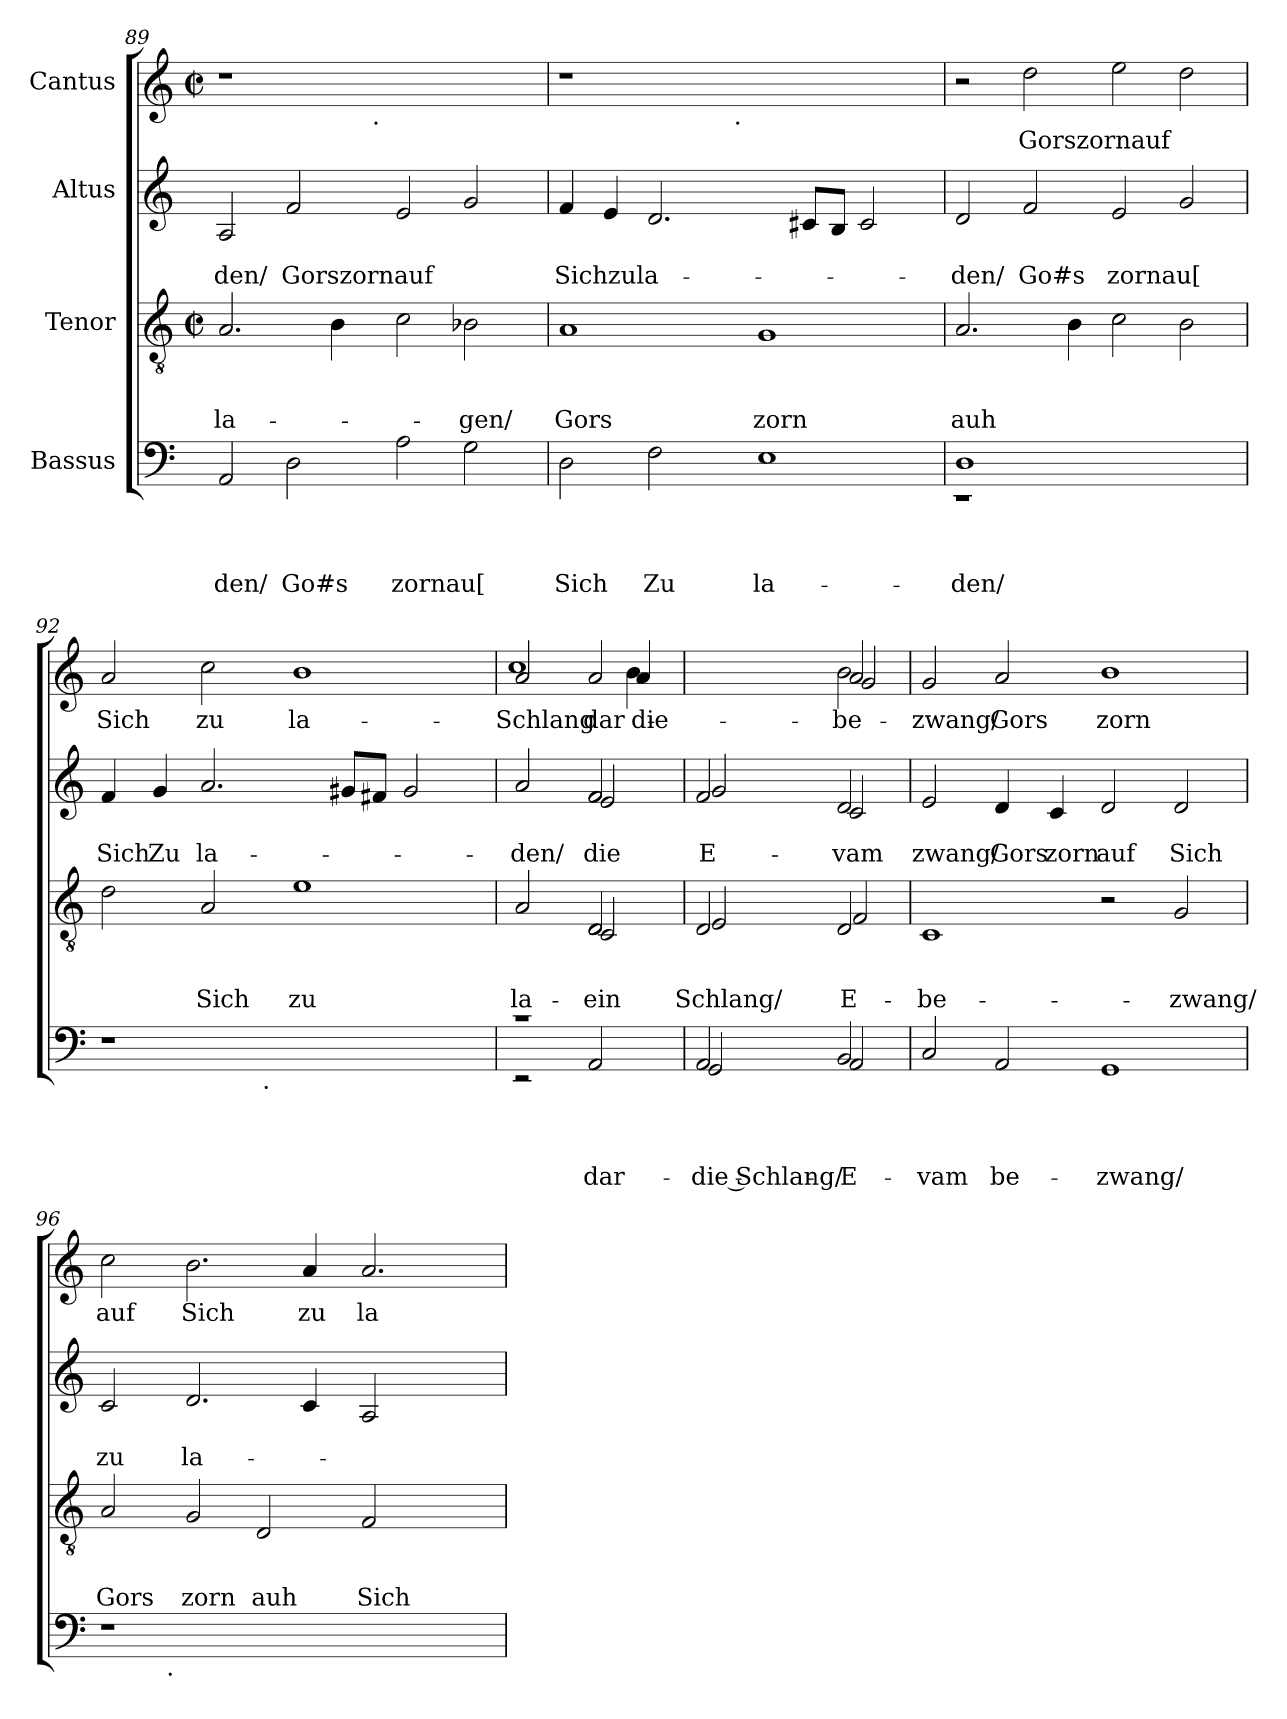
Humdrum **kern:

**kern	**text	**text	**text	**text	**kern	**text	**text	**text	**kern	**text	**text	**kern	**text
*part4	*part4	*part4	*part4	*part4	*part3	*part3	*part3	*part3	*part2	*part2	*part2	*part1	*part1
*staff4	*staff4	*staff4	*staff4	*staff4	*staff3	*staff3	*staff3	*staff3	*staff2	*staff2	*staff2	*staff1	*staff1
*I"Bassus	*	*	*	*	*I"Tenor	*	*	*	*I"Altus	*	*	*I"Cantus	*
*clefF4	*	*	*	*	*clefGv2	*	*	*	*clefG2	*	*	*clefG2	*
*k[]	*	*	*	*	*k[]	*	*	*	*k[]	*	*	*k[]	*
*C:	*	*	*	*	*C:	*	*	*	*C:	*	*	*C:	*
*	*	*	*	*	*M2/2	*	*	*	*	*	*	*M2/2	*
*	*	*	*	*	*met(c|)	*	*	*	*	*	*	*met(c|)	*
=89	=89	=89	=89	=89	=89	=89	=89	=89	=89	=89	=89	=89	=89
!	!	!	!	!LO:LY:b	!	!	!	!LO:LY:b	!	!	!LO:LY:b	!	!
*	*	*	*	*	*	*	*	*	*	*	*	*^	*
2AA/	.	.	.	-den/	2.A/	.	.	la-	2A/	.	-den/	1r	2ryy	.
!	!	!	!	!LO:LY:b	!	!	!	!	!	!	!LO:LY:b	!	!	!
2D\	.	.	.	Go#s	.	.	.	.	2f/	.	Gorszornauf	.	4ryy	.
.	.	.	.	.	4B\	.	.	.	.	.	.	.	8ryy	.
.	.	.	.	.	.	.	.	.	.	.	.	.	32ryy	.
!	!	!	!	!	!	!	!	!	!	!	!	!	!LO:TX:b:t=.	!
.	.	.	.	.	.	.	.	.	.	.	.	.	1ryy	.
!	!	!	!	!LO:LY:b	!	!	!	!	!	!	!	!	!	!
2A\	.	.	.	zornau[	2c\	.	.	.	2e/	.	.	1ryy	.	.
!	!	!	!	!	!	!	!	!LO:LY:b	!	!	!	!	!	!
2G\	.	.	.	.	2B-X\	.	.	-gen/	2g/	.	.	.	.	.
.	.	.	.	.	.	.	.	.	.	.	.	.	16.ryy	.
=90	=90	=90	=90	=90	=90	=90	=90	=90	=90	=90	=90	=90	=90	=90
!	!	!	!	!LO:LY:b	!	!	!	!LO:LY:b	!	!	!LO:LY:b	!	!	!
2D\	.	.	.	Sich	1A	.	.	Gors	4f/	.	Sichzula-	1r	2ryy	.
.	.	.	.	.	.	.	.	.	4e/	.	.	.	.	.
!	!	!	!	!LO:LY:b	!	!	!	!	!	!	!	!	!	!
2F\	.	.	.	Zu	.	.	.	.	2.d/	.	.	.	4ryy	.
.	.	.	.	.	.	.	.	.	.	.	.	.	8ryy	.
.	.	.	.	.	.	.	.	.	.	.	.	.	32ryy	.
!	!	!	!	!	!	!	!	!	!	!	!	!	!LO:TX:b:t=.	!
.	.	.	.	.	.	.	.	.	.	.	.	.	1ryy	.
!	!	!	!	!LO:LY:b	!	!	!	!LO:LY:b	!	!	!	!	!	!
1E	.	.	.	la-	1G	.	.	zorn	.	.	.	1ryy	.	.
.	.	.	.	.	.	.	.	.	8c#X/L	.	.	.	.	.
.	.	.	.	.	.	.	.	.	8B/J	.	.	.	.	.
.	.	.	.	.	.	.	.	.	2c#/	.	.	.	.	.
.	.	.	.	.	.	.	.	.	.	.	.	.	16.ryy	.
=91	=91	=91	=91	=91	=91	=91	=91	=91	=91	=91	=91	=91	=91	=91
*^	*	*	*	*	*	*	*	*	*	*	*	*	*	*
!	!LO:N:vis=1	!	!	!	!LO:LY:b	!	!	!	!LO:LY:b	!	!	!LO:LY:b	!	!	!
*	*	*	*	*	*	*	*	*	*	*	*	*	*v	*v	*
1D	0rEE	.	.	.	-den/	2.A/	.	.	auh	2d/	.	-den/	2r	.
!	!	!	!	!	!	!	!	!	!	!	!	!LO:LY:b	!	!LO:LY:b
.	.	.	.	.	.	.	.	.	.	2f/	.	Go#s	2dd\	Gorszornauf
.	.	.	.	.	.	4B\	.	.	.	.	.	.	.	.
!	!	!	!	!	!	!	!	!	!	!	!	!LO:LY:b	!	!
1ryy	.	.	.	.	.	2c\	.	.	.	2e/	.	zornau[	2ee\	.
.	.	.	.	.	.	2B\	.	.	.	2g/	.	.	2dd\	.
!!LO:LB:g=z
=92	=92	=92	=92	=92	=92	=92	=92	=92	=92	=92	=92	=92	=92	=92
!	!	!	!	!	!	!	!	!	!	!	!	!LO:LY:b	!	!LO:LY:b
1r	2..ryy	.	.	.	.	2d\	.	.	.	4f/	.	Sich	2a/	Sich
!	!	!	!	!	!	!	!	!	!	!	!	!LO:LY:b	!	!
.	.	.	.	.	.	.	.	.	.	4g/	.	Zu	.	.
!	!	!	!	!	!	!	!	!	!LO:LY:b	!	!	!LO:LY:b	!	!LO:LY:b
.	.	.	.	.	.	2A/	.	.	Sich	2.a/	.	la-	2cc\	zu
!	!LO:TX:b:t=.	!	!	!	!	!	!	!	!	!	!	!	!	!
.	1ryy	.	.	.	.	.	.	.	.	.	.	.	.	.
!	!	!	!	!	!	!	!	!	!LO:LY:b	!	!	!	!	!LO:LY:b
1ryy	.	.	.	.	.	1e	.	.	zu	.	.	.	1b	la-
.	.	.	.	.	.	.	.	.	.	8g#X/L	.	.	.	.
.	.	.	.	.	.	.	.	.	.	8f#/J	.	.	.	.
.	.	.	.	.	.	.	.	.	.	2g#/	.	.	.	.
.	8ryy	.	.	.	.	.	.	.	.	.	.	.	.	.
=93	=93	=93	=93	=93	=93	=93	=93	=93	=93	=93	=93	=93	=93	=93
!	!	!	!	!	!	!	!	!	!LO:LY:b	!	!	!LO:LY:b	!	!LO:LY:b
*	*	*	*	*	*	*^	*	*	*	*^	*	*	*^	*
*	*	*	*	*	*	*	*^	*	*	*	*	*^	*	*	*	*^	*
*	*	*	*	*	*	*	*	*	*	*	*	*	*	*	*	*	*	*	*^	*
!	!	!	!	!	!	!	!	!	!	!	!	!	!	!	!	!	!	!	!	!	!LO:LY:b
1rc	2rEE	.	.	.	.	2A/	2ryy	2ryy	.	.	la-	2a/	2ryy	2ryy	.	-den/	2a/	2.ryy	2.ryy	1cc	Schlang
!	!	!	!	!	!LO:LY:b	!	!	!	!	!	!LO:LY:b	!	!	!	!	!	!	!	!	!	!
!	!	!	!	!	!	!	!	!	!	!	!LO:LY:b:rj	!	!	!	!	!	!	!	!	!	!
!	!	!	!	!	!	!	!	!	!	!	!LO:LY:b	!	!	!	!	!LO:LY:b	!	!	!	!	!
!	!	!	!	!	!	!	!	!	!	!	!	!	!	!	!	!LO:LY:b:rj	!	!	!	!	!
!	!	!	!	!	!	!	!	!	!	!	!	!	!	!	!	!LO:LY:b	!	!	!	!	!LO:LY:b
.	2AA/	.	.	.	dar-	2D/	2D/	2C/	.	.	-ein	2f/	2f/	2e/	.	die	2a/	.	.	.	dar-
!	!	!	!	!	!	!	!	!	!	!	!	!	!	!	!	!	!	!	!	!	!LO:LY:b:rj
!	!	!	!	!	!	!	!	!	!	!	!	!	!	!	!	!	!	!	!	!	!LO:LY:b
.	.	.	.	.	.	.	.	.	.	.	.	.	.	.	.	.	.	4a/	4b\	.	die
*	*	*	*	*	*	*v	*v	*v	*	*	*	*	*	*	*	*	*	*	*v	*v	*
*	*	*	*	*	*	*	*	*	*	*v	*v	*v	*	*	*	*	*	*
=94	=94	=94	=94	=94	=94	=94	=94	=94	=94	=94	=94	=94	=94	=94	=94	=94
!	!	!	!	!	!LO:LY:b	!	!	!	!	!	!	!	!	!	!	!
!	!	!	!	!	!LO:LY:b	!	!	!	!LO:LY:b	!	!	!	!	!	!	!
*	*	*	*	*	*	*^	*	*	*	*	*	*	*	*	*	*
!	!	!	!	!	!	!	!	!	!	!LO:LY:b	!	!	!LO:LY:b	!	!	!	!
*	*	*	*	*	*	*	*	*	*	*	*^	*	*	*	*	*	*
!	!	!	!	!	!	!	!	!	!	!	!	!	!	!LO:LY:b	!	!	!	!
2AA/	2GG/	.	.	.	-die Schlang/	2D/	2E/	.	.	Schlang/	2f/	2g/	.	-E-	2ryy	2ryy	2ryy	.
!	!	!	!	!	!LO:LY:b	!	!	!	!	!LO:LY:b	!	!	!	!	!	!	!	!
!	!	!	!	!	!	!	!	!	!	!LO:LY:b	!	!	!	!LO:LY:b	!	!	!	!
!	!	!	!	!	!	!	!	!	!	!	!	!	!	!LO:LY:b	!	!	!	!LO:LY:b
!	!	!	!	!	!	!	!	!	!	!	!	!	!	!	!	!	!	!LO:LY:b
!	!	!	!	!	!	!	!	!	!	!	!	!	!	!	!	!	!	!LO:LY:b
2BB/	2AA/	.	.	.	E-	2D/	2F/	.	.	E-	2d/	2c/	.	-vam	2b\	2a/	2g/	be-
=95	=95	=95	=95	=95	=95	=95	=95	=95	=95	=95	=95	=95	=95	=95	=95	=95	=95	=95
!	!	!	!	!	!LO:LY:b	!	!	!	!	!LO:LY:b	!	!	!	!LO:LY:b	!	!	!	!LO:LY:b
*v	*v	*	*	*	*	*	*	*	*	*	*v	*v	*	*	*v	*v	*v	*
*	*	*	*	*	*v	*v	*	*	*	*	*	*	*	*
2C/	.	.	.	vam	1C	.	.	-be-	2e/	.	zwang/	2g/	-zwang/
!	!	!	!	!LO:LY:b	!	!	!	!	!	!	!LO:LY:b	!	!LO:LY:b
2AA/	.	.	.	be-	.	.	.	.	4d/	.	Gors	2a/	Gors
!	!	!	!	!	!	!	!	!	!	!	!LO:LY:b	!	!
.	.	.	.	.	.	.	.	.	4c/	.	zorn	.	.
!	!	!	!	!LO:LY:b	!	!	!	!	!	!	!LO:LY:b	!	!LO:LY:b
1GG	.	.	.	-zwang/	2r	.	.	.	2d/	.	auf	1b	zorn
!	!	!	!	!	!	!	!	!LO:LY:b	!	!	!LO:LY:b	!	!
.	.	.	.	.	2G/	.	.	-zwang/	2d/	.	Sich	.	.
!!LO:LB:g=z
=96	=96	=96	=96	=96	=96	=96	=96	=96	=96	=96	=96	=96	=96
!	!	!	!	!	!	!	!	!LO:LY:b	!	!	!LO:LY:b	!	!LO:LY:b
*^	*	*	*	*	*	*	*	*	*	*	*	*	*
1r	4..ryy	.	.	.	.	2A/	.	.	Gors	2c/	.	zu	2cc\	auf
!	!LO:TX:b:t=.	!	!	!	!	!	!	!	!	!	!	!	!	!
.	1ryy	.	.	.	.	.	.	.	.	.	.	.	.	.
!	!	!	!	!	!	!	!	!	!LO:LY:b	!	!	!LO:LY:b	!	!LO:LY:b
.	.	.	.	.	.	2G/	.	.	zorn	2.d/	.	la-	2.b\	Sich
!	!	!	!	!	!	!	!	!	!LO:LY:b	!	!	!	!	!
1ryy	.	.	.	.	.	2D/	.	.	auh	.	.	.	.	.
!	!	!	!	!	!	!	!	!	!	!	!	!	!	!LO:LY:b
.	.	.	.	.	.	.	.	.	.	4c/	.	.	4a/	zu
.	2ryy	.	.	.	.	.	.	.	.	.	.	.	.	.
!	!	!	!	!	!	!	!	!	!LO:LY:b	!	!	!	!	!LO:LY:b
.	.	.	.	.	.	2F/	.	.	Sich	2A/	.	.	2.a/	la-
.	4ryy	.	.	.	.	.	.	.	.	.	.	.	.	.
4ryy	.	.	.	.	.	4ryy	.	.	.	4ryy	.	.	.	.
.	16ryy	.	.	.	.	.	.	.	.	.	.	.	.	.
*v	*v	*	*	*	*	*	*	*	*	*	*	*	*	*
=	=	=	=	=	=	=	=	=	=	=	=	=	=
*-	*-	*-	*-	*-	*-	*-	*-	*-	*-	*-	*-	*-	*-
